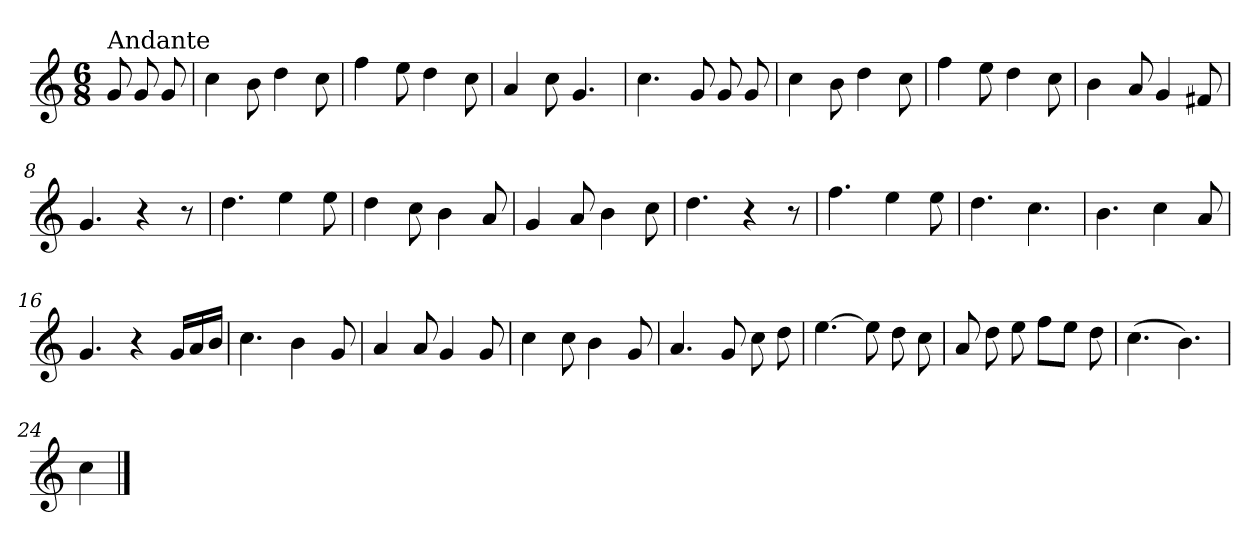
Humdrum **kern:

**kern
*part1
*staff1
*clefG2
*k[]
*C:
*M6/8
=
!LO:TX:a:t=Andante
8g/
8g/
8g/
=1
4cc\
8b\
4dd\
8cc\
=2
4ff\
8ee\
4dd\
8cc\
=3
4a/
8cc\
4.g/
=4
4.cc\
8g/
8g/
8g/
=5
4cc\
8b\
4dd\
8cc\
=6
4ff\
8ee\
4dd\
8cc\
!!LO:LB:g=z
=7
4b\
8a/
4g/
8f#X/
=8
4.g/
4r
8r
=9
4.dd\
4ee\
8ee\
=10
4dd\
8cc\
4b\
8a/
=11
4g/
8a/
4b\
8cc\
=12
4.dd\
4r
8r
=13
4.ff\
4ee\
8ee\
=14
4.dd\
4.cc\
!!LO:LB:g=z
=15
4.b\
4cc\
8a/
=16
4.g/
4r
*Xtuplet
24g/LL
24a/
24b/JJ
=17
4.cc\
4b\
8g/
=18
4a/
8a/
4g/
8g/
=19
4cc\
8cc\
4b\
8g/
=20
4.a/
8g/
8cc\
8dd\
=21
[4.ee\
8ee\]
8dd\
8cc\
!!LO:LB:g=z
=22
8a/
8dd\
8ee\
8ff\L
8ee\J
8dd\
=23
(>4.cc\
4.b\)
=24
4cc\
==
*-
